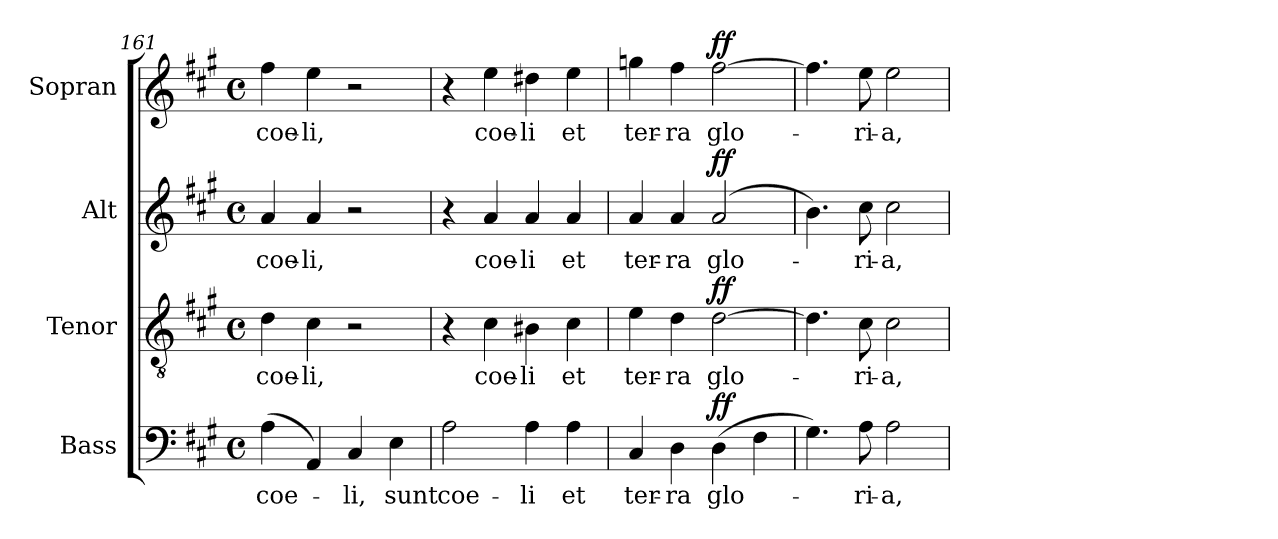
**kern	**text	**dynam	**kern	**text	**dynam	**kern	**text	**dynam	**kern	**text	**dynam
*part4	*part4	*part4	*part3	*part3	*part3	*part2	*part2	*part2	*part1	*part1	*part1
*staff4	*staff4	*staff4	*staff3	*staff3	*staff3	*staff2	*staff2	*staff2	*staff1	*staff1	*staff1
*I"Bass	*	*	*I"Tenor	*	*	*I"Alt	*	*	*I"Sopran	*	*
*I'B.	*	*	*I'T.	*	*	*I'A.	*	*	*I'S.	*	*
*clefF4	*	*	*clefGv2	*	*	*clefG2	*	*	*clefG2	*	*
*k[f#c#g#]	*	*	*k[f#c#g#]	*	*	*k[f#c#g#]	*	*	*k[f#c#g#]	*	*
*A:	*	*	*A:	*	*	*A:	*	*	*A:	*	*
*M4/4	*	*	*M4/4	*	*	*M4/4	*	*	*M4/4	*	*
*met(c)	*	*	*met(c)	*	*	*met(c)	*	*	*met(c)	*	*
=161	=161	=161	=161	=161	=161	=161	=161	=161	=161	=161	=161
!	!LO:LY:b	!	!	!LO:LY:b	!	!	!LO:LY:b	!	!	!LO:LY:b	!
(>4A\	coe-	.	4d\	coe-	.	4a/	coe-	.	4ff#\	coe-	.
!	!	!	!	!LO:LY:b	!	!	!LO:LY:b	!	!	!LO:LY:b	!
4AA/)	.	.	4c#\	-li,	.	4a/	-li,	.	4ee\	-li,	.
!	!LO:LY:b	!	!	!	!	!	!	!	!	!	!
4C#/	-li,	.	2r	.	.	2r	.	.	2r	.	.
!	!LO:LY:b	!	!	!	!	!	!	!	!	!	!
4E\	sunt	.	.	.	.	.	.	.	.	.	.
=162	=162	=162	=162	=162	=162	=162	=162	=162	=162	=162	=162
!	!LO:LY:b	!	!	!	!	!	!	!	!	!	!
2A\	coe-	.	4r	.	.	4r	.	.	4r	.	.
!	!	!	!	!LO:LY:b	!	!	!LO:LY:b	!	!	!LO:LY:b	!
.	.	.	4c#\	coe-	.	4a/	coe-	.	4ee\	coe-	.
!	!LO:LY:b	!	!	!LO:LY:b	!	!	!LO:LY:b	!	!	!LO:LY:b	!
4A\	-li	.	4B#X\	-li	.	4a/	-li	.	4dd#X\	-li	.
!	!LO:LY:b	!	!	!LO:LY:b	!	!	!LO:LY:b	!	!	!LO:LY:b	!
4A\	et	.	4c#\	et	.	4a/	et	.	4ee\	et	.
!!LO:LB:g=z
=163	=163	=163	=163	=163	=163	=163	=163	=163	=163	=163	=163
!	!LO:LY:b	!	!	!LO:LY:b	!	!	!LO:LY:b	!	!	!LO:LY:b	!
4C#/	ter-	.	4e\	ter-	.	4a/	ter-	.	4ggn\	ter-	.
!	!LO:LY:b	!	!	!LO:LY:b	!	!	!LO:LY:b	!	!	!LO:LY:b	!
4D\	-ra	.	4d\	-ra	.	4a/	-ra	.	4ff#\	-ra	.
!	!LO:LY:b	!LO:DY:a	!	!LO:LY:b	!LO:DY:a	!	!LO:LY:b	!LO:DY:a	!	!LO:LY:b	!LO:DY:a
(>4D\	glo-	ff	[2d\	glo-	ff	(2a/	glo-	ff	[2ff#\	glo-	ff
4F#\	.	.	.	.	.	.	.	.	.	.	.
=164	=164	=164	=164	=164	=164	=164	=164	=164	=164	=164	=164
4.G#\)	.	.	4.d\]	.	.	4.b\)	.	.	4.ff#\]	.	.
!	!LO:LY:b	!	!	!LO:LY:b	!	!	!LO:LY:b	!	!	!LO:LY:b	!
8A\	-ri-	.	8c#\	-ri-	.	8cc#\	-ri-	.	8ee\	-ri-	.
!	!LO:LY:b	!	!	!LO:LY:b	!	!	!LO:LY:b	!	!	!LO:LY:b	!
2A\	-a,	.	2c#\	-a,	.	2cc#\	-a,	.	2ee\	-a,	.
=	=	=	=	=	=	=	=	=	=	=	=
*-	*-	*-	*-	*-	*-	*-	*-	*-	*-	*-	*-
